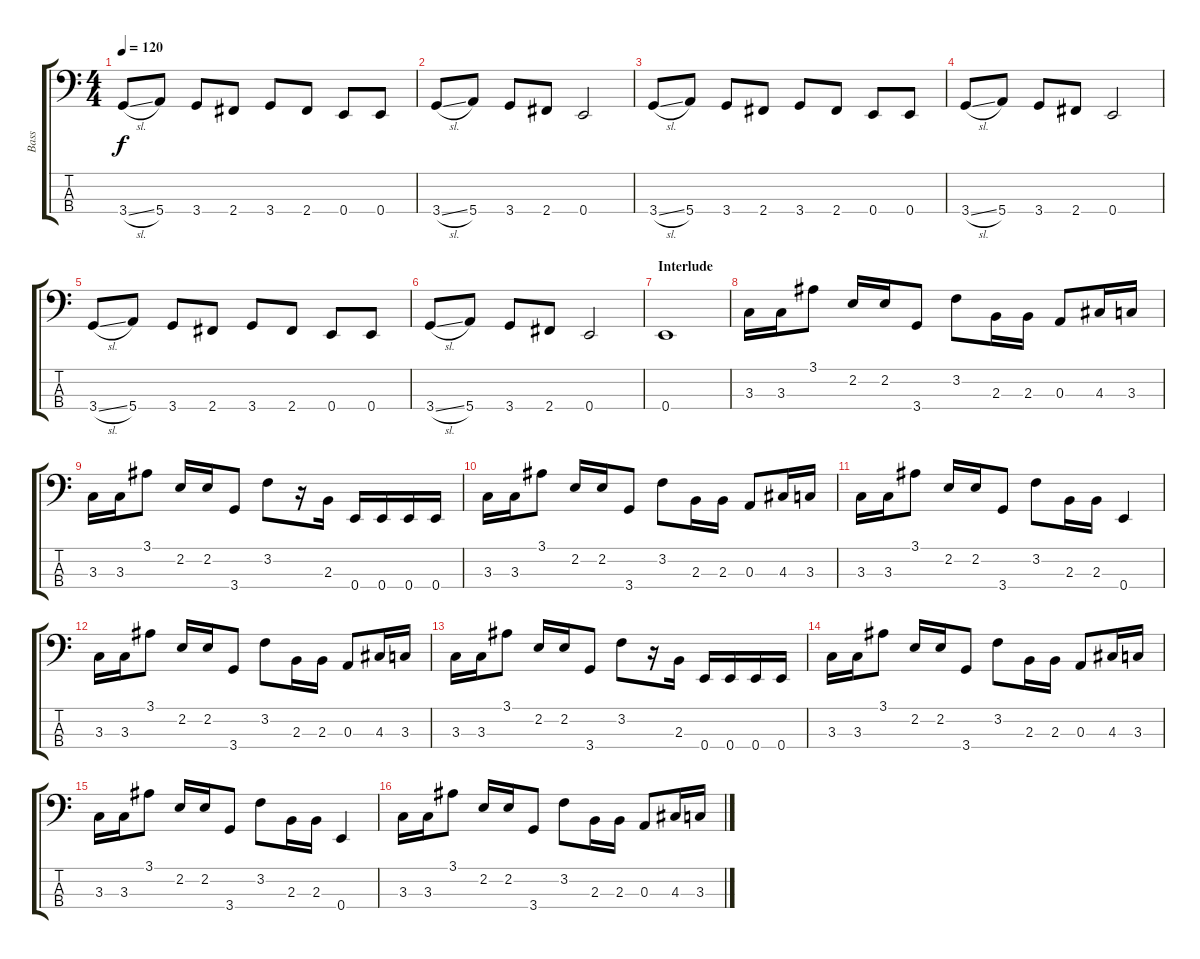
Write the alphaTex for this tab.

\track ("Bass" "Bass") {instrument electricbassfinger}
\staff {score tabs}
\tuning (G2 D2 A1 E1) {hide}
\ts (4 4)
\tempo 120
\clef f4
\ks c
3.4{sl}.8{dy f} 5.4.8 3.4.8 2.4.8 3.4.8 2.4.8 0.4.8 0.4.8 |
3.4{sl}.8 5.4.8 3.4.8 2.4.8 0.4.2 |
3.4{sl}.8 5.4.8 3.4.8 2.4.8 3.4.8 2.4.8 0.4.8 0.4.8 |
3.4{sl}.8 5.4.8 3.4.8 2.4.8 0.4.2 |
3.4{sl}.8 5.4.8 3.4.8 2.4.8 3.4.8 2.4.8 0.4.8 0.4.8 |
3.4{sl}.8 5.4.8 3.4.8 2.4.8 0.4.2 |
\section ("" "Interlude")
0.4.1 |
3.3.16 3.3.16 3.1.8 2.2.16 2.2.16 3.4.8 3.2.8 2.3.16 2.3.16 0.3.8 4.3.16 3.3.16 |
3.3.16 3.3.16 3.1.8 2.2.16 2.2.16 3.4.8 3.2.8 r.16 2.3.16 0.4.16 0.4.16 0.4.16 0.4.16 |
3.3.16 3.3.16 3.1.8 2.2.16 2.2.16 3.4.8 3.2.8 2.3.16 2.3.16 0.3.8 4.3.16 3.3.16 |
3.3.16 3.3.16 3.1.8 2.2.16 2.2.16 3.4.8 3.2.8 2.3.16 2.3.16 0.4.4 |
3.3.16 3.3.16 3.1.8 2.2.16 2.2.16 3.4.8 3.2.8 2.3.16 2.3.16 0.3.8 4.3.16 3.3.16 |
3.3.16 3.3.16 3.1.8 2.2.16 2.2.16 3.4.8 3.2.8 r.16 2.3.16 0.4.16 0.4.16 0.4.16 0.4.16 |
3.3.16 3.3.16 3.1.8 2.2.16 2.2.16 3.4.8 3.2.8 2.3.16 2.3.16 0.3.8 4.3.16 3.3.16 |
3.3.16 3.3.16 3.1.8 2.2.16 2.2.16 3.4.8 3.2.8 2.3.16 2.3.16 0.4.4 |
3.3.16 3.3.16 3.1.8 2.2.16 2.2.16 3.4.8 3.2.8 2.3.16 2.3.16 0.3.8 4.3.16 3.3.16
